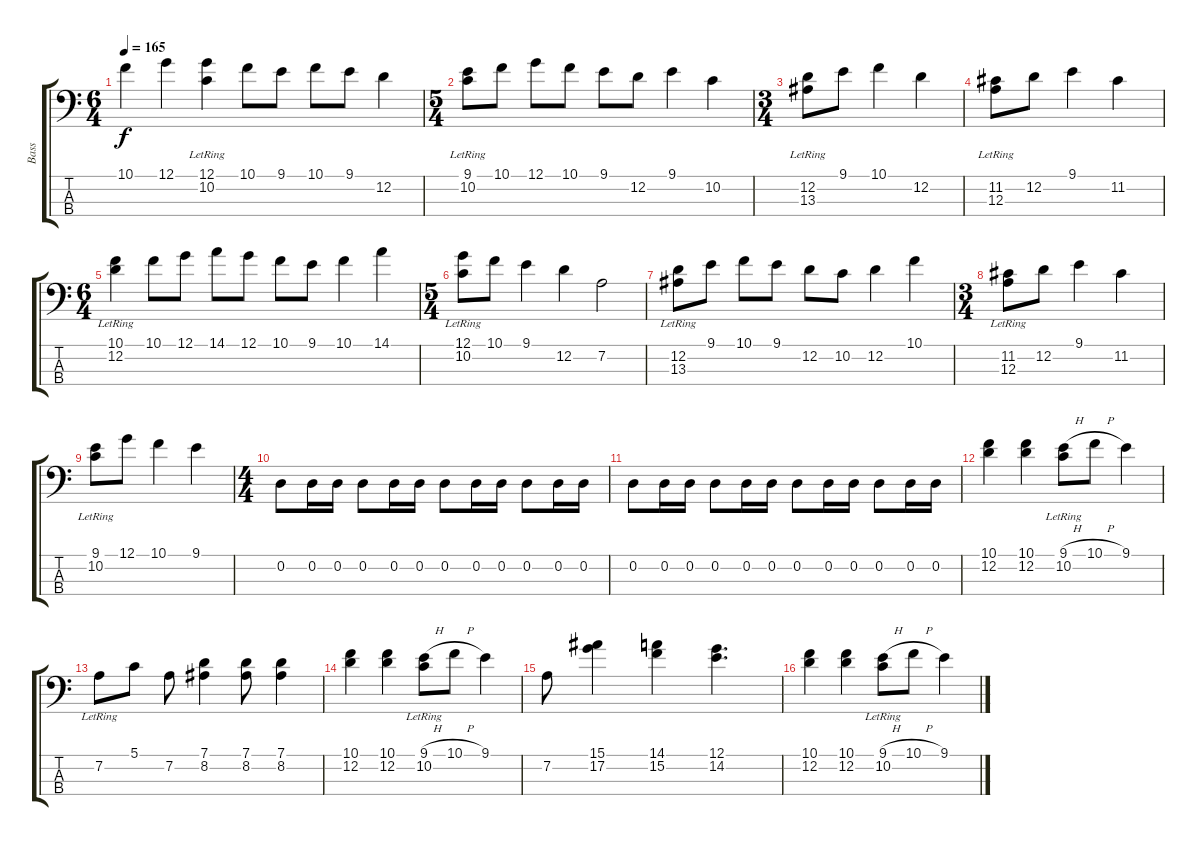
\track ("Bass" "Bass") {instrument electricbasspick}
\staff {score tabs}
\tuning (G2 D2 A1 E1) {hide}
\ts (6 4)
\tempo 165
\clef f4
\ks c
10.1.4{dy f} 12.1.4 (12.1 10.2{lr}).4 10.1.8 9.1.8 10.1.8 9.1.8 12.2.4 |
\ts (5 4)
(9.1 10.2{lr}).8 10.1.8 12.1.8 10.1.8 9.1.8 12.2.8 9.1.4 10.2.4 |
\ts (3 4)
(12.2 13.3{lr}).8 9.1.8 10.1.4 12.2.4 |
(11.2 12.3{lr}).8 12.2.8 9.1.4 11.2.4 |
\ts (6 4)
(10.1 12.2{lr}).4 10.1.8 12.1.8 14.1.8 12.1.8 10.1.8 9.1.8 10.1.4 14.1.4 |
\ts (5 4)
(12.1 10.2{lr}).8 10.1.8 9.1.4 12.2.4 7.2.2 |
(12.2 13.3{lr}).8 9.1.8 10.1.8 9.1.8 12.2.8 10.2.8 12.2.4 10.1.4 |
\ts (3 4)
(11.2 12.3{lr}).8 12.2.8 9.1.4 11.2.4 |
(9.1 10.2{lr}).8 12.1.8 10.1.4 9.1.4 |
\ts (4 4)
0.2.8 0.2.16 0.2.16 0.2.8 0.2.16 0.2.16 0.2.8 0.2.16 0.2.16 0.2.8 0.2.16 0.2.16 |
0.2.8 0.2.16 0.2.16 0.2.8 0.2.16 0.2.16 0.2.8 0.2.16 0.2.16 0.2.8 0.2.16 0.2.16 |
(10.1 12.2).4 (10.1 12.2).4 (9.1{h} 10.2{lr}).8 10.1{h}.8 9.1.4 |
7.2{lr}.8 5.1.8 7.2.8 (7.1 8.2).4 (7.1 8.2).8 (7.1 8.2).4 |
(10.1 12.2).4 (10.1 12.2).4 (9.1{h} 10.2{lr}).8 10.1{h}.8 9.1.4 |
7.2.8 (15.1 17.2).4 (14.1 15.2).4 (12.1 14.2).4{d} |
(10.1 12.2).4 (10.1 12.2).4 (9.1{h} 10.2{lr}).8 10.1{h}.8 9.1.4
